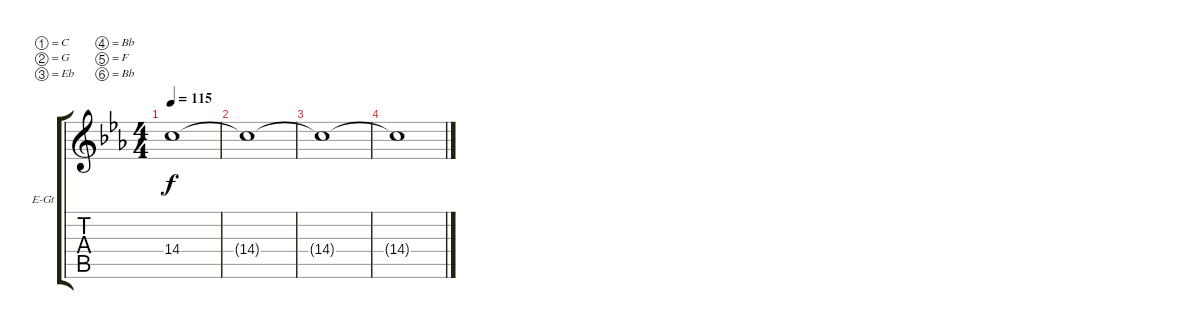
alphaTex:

\bracketExtendMode groupsimilarinstruments
\firstSystemTrackNameOrientation horizontal
\otherSystemsTrackNameOrientation horizontal
\track ("Lead 2" "E-Gt") {instrument overdrivenguitar}
\staff {score tabs}
\tuning (C4 G3 Eb3 Bb2 F2 Bb1)
\ts (4 4)
\tempo 115
\clef g2
\ks cminor
14.4.1{dy f} |
14.4{t}.1 |
14.4{t}.1 |
14.4{t}.1
